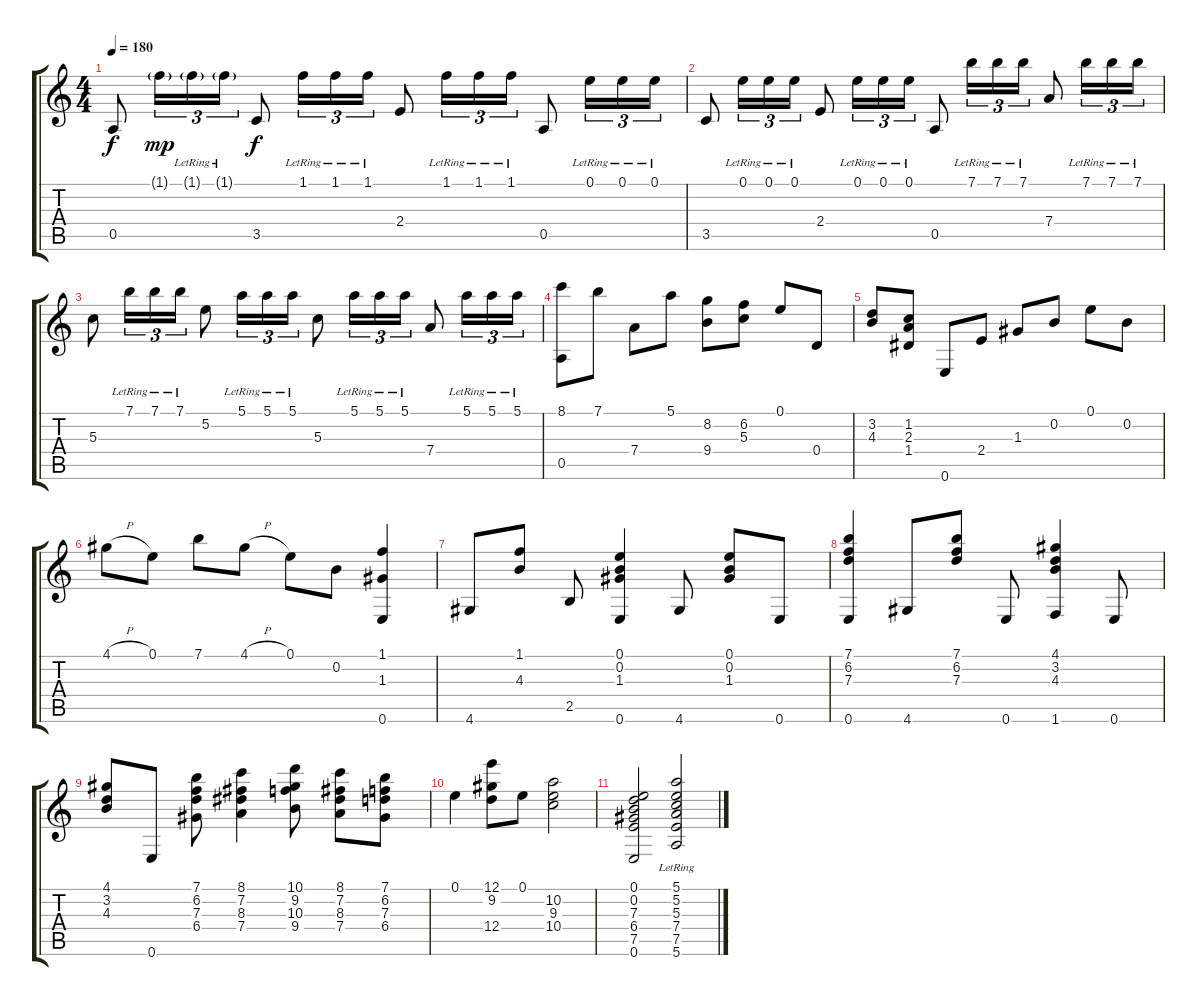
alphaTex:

\track "" {instrument acousticguitarnylon}
\staff {score tabs}
\tuning (E4 B3 G3 D3 A2 E2) {hide}
\ts (4 4)
\tempo 180
\clef g2
\ks c
0.5.8{dy f} 1.1{g}.16{tu (3 2) dy mp} 1.1{g lr}.16{tu (3 2)} 1.1{g lr}.16{tu (3 2)} 3.5.8{dy f} 1.1{lr}.16{tu (3 2)} 1.1{lr}.16{tu (3 2)} 1.1{lr}.16{tu (3 2)} 2.4.8 1.1{lr}.16{tu (3 2)} 1.1{lr}.16{tu (3 2)} 1.1{lr}.16{tu (3 2)} 0.5.8 0.1{lr}.16{tu (3 2)} 0.1{lr}.16{tu (3 2)} 0.1{lr}.16{tu (3 2)} |
3.5.8 0.1{lr}.16{tu (3 2)} 0.1{lr}.16{tu (3 2)} 0.1{lr}.16{tu (3 2)} 2.4.8 0.1{lr}.16{tu (3 2)} 0.1{lr}.16{tu (3 2)} 0.1{lr}.16{tu (3 2)} 0.5.8 7.1{lr}.16{tu (3 2)} 7.1{lr}.16{tu (3 2)} 7.1{lr}.16{tu (3 2)} 7.4.8 7.1{lr}.16{tu (3 2)} 7.1{lr}.16{tu (3 2)} 7.1{lr}.16{tu (3 2)} |
5.3.8 7.1{lr}.16{tu (3 2)} 7.1{lr}.16{tu (3 2)} 7.1{lr}.16{tu (3 2)} 5.2.8 5.1{lr}.16{tu (3 2)} 5.1{lr}.16{tu (3 2)} 5.1{lr}.16{tu (3 2)} 5.3.8 5.1{lr}.16{tu (3 2)} 5.1{lr}.16{tu (3 2)} 5.1{lr}.16{tu (3 2)} 7.4.8 5.1{lr}.16{tu (3 2)} 5.1{lr}.16{tu (3 2)} 5.1{lr}.16{tu (3 2)} |
(8.1 0.5).8 7.1.8 7.4.8 5.1.8 (8.2 9.4).8 (6.2 5.3).8 0.1.8 0.4.8 |
(3.2 4.3).8 (1.2 2.3 1.4).8 0.6.8 2.4.8 1.3.8 0.2.8 0.1.8 0.2.8 |
4.1{h}.8 0.1.8 7.1.8 4.1{h}.8 0.1.8 0.2.8 (1.1 1.3 0.6).4 |
4.6.8 (1.1 4.3).8 2.5.8 (0.1 0.2 1.3 0.6).4 4.6.8 (0.1 0.2 1.3).8 0.6.8 |
(7.1 6.2 7.3 0.6).4 4.6.8 (7.1 6.2 7.3).8 0.6.8 (4.1 3.2 4.3 1.6).4 0.6.8 |
(4.1 3.2 4.3).8 0.6.8 (7.1 6.2 7.3 6.4).8 (8.1 7.2 8.3 7.4).4 (10.1 9.2 10.3 9.4).8 (8.1 7.2 8.3 7.4).8 (7.1 6.2 7.3 6.4).8 |
0.1.4 (12.1 9.2 12.4).8 0.1.8 (10.2 9.3 10.4).2 |
(0.1 0.2 7.3 6.4 7.5 0.6).2 (5.1 5.2{lr} 5.3 7.4 7.5 5.6).2
